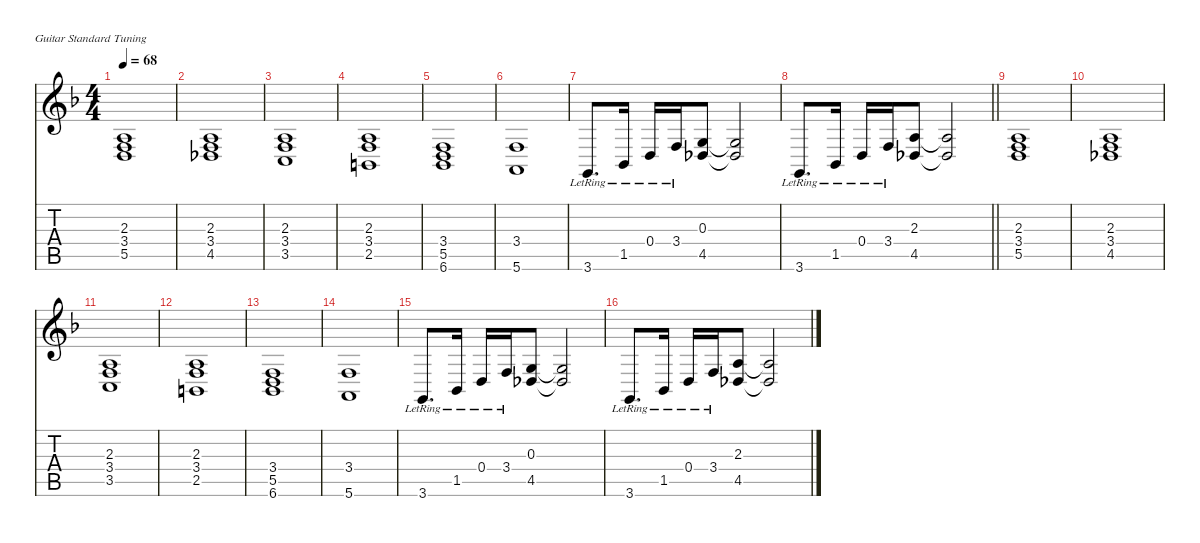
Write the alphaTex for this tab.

\defaultSystemsLayout 4
\hideDynamics
\bracketExtendMode nobrackets
\singleTrackTrackNamePolicy hidden
\multiTrackTrackNamePolicy hidden
\firstSystemTrackNameMode fullname
\otherSystemsTrackNameOrientation horizontal
\track ("Keys" "Keys") {instrument electricpiano1}
\staff {score tabs}
\tuning (E4 B3 G3 D3 A2 E2)
\ts (4 4)
\tempo 68
\clef g2
\ks dminor
(2.3{acc forcenatural} 3.4{acc forcenatural} 5.5{acc forcenatural}).1{dy mf beam Up} |
(2.3{acc forcenatural} 3.4{acc forcenatural} 4.5{acc b}).1{beam Up} |
(2.3{acc forcenatural} 3.4{acc forcenatural} 3.5{acc forcenatural}).1{beam Up} |
(2.3{acc forcenatural} 3.4{acc forcenatural} 2.5{acc forcenatural}).1{beam Up} |
(3.4{acc forcenatural} 5.5{acc forcenatural} 6.6{acc b}).1{beam Up} |
(3.4{acc forcenatural} 5.6{acc forcenatural}).1{beam Up} |
3.6{lr acc forcenatural}.8{d beam Up} 1.5{lr acc b}.16{beam Up} 0.4{lr acc forcenatural}.16{beam Up} 3.4{lr acc forcenatural}.16{beam Up} (0.3{acc forcenatural} 4.5{acc b}).8{beam Up} (0.3{t acc forcenatural} 4.5{t acc b}).2{beam Up} |
\barLineRight lightlight
3.6{lr acc forcenatural}.8{d beam Up} 1.5{lr acc b}.16{beam Up} 0.4{lr acc forcenatural}.16{beam Up} 3.4{lr acc forcenatural}.16{beam Up} (2.3{acc forcenatural} 4.5{acc b}).8{beam Up} (2.3{t acc forcenatural} 4.5{t acc b}).2{beam Up} |
(2.3{acc forcenatural} 3.4{acc forcenatural} 5.5{acc forcenatural}).1{beam Up} |
(2.3{acc forcenatural} 3.4{acc forcenatural} 4.5{acc b}).1{beam Up} |
(2.3{acc forcenatural} 3.4{acc forcenatural} 3.5{acc forcenatural}).1{beam Up} |
(2.3{acc forcenatural} 3.4{acc forcenatural} 2.5{acc forcenatural}).1{beam Up} |
(3.4{acc forcenatural} 5.5{acc forcenatural} 6.6{acc b}).1{beam Up} |
(3.4{acc forcenatural} 5.6{acc forcenatural}).1{beam Up} |
3.6{lr acc forcenatural}.8{d beam Up} 1.5{lr acc b}.16{beam Up} 0.4{lr acc forcenatural}.16{beam Up} 3.4{lr acc forcenatural}.16{beam Up} (0.3{acc forcenatural} 4.5{acc b}).8{beam Up} (0.3{t acc forcenatural} 4.5{t acc b}).2{beam Up} |
3.6{lr acc forcenatural}.8{d beam Up} 1.5{lr acc b}.16{beam Up} 0.4{lr acc forcenatural}.16{beam Up} 3.4{lr acc forcenatural}.16{beam Up} (2.3{acc forcenatural} 4.5{acc b}).8{beam Up} (2.3{t acc forcenatural} 4.5{t acc b}).2{beam Up}
